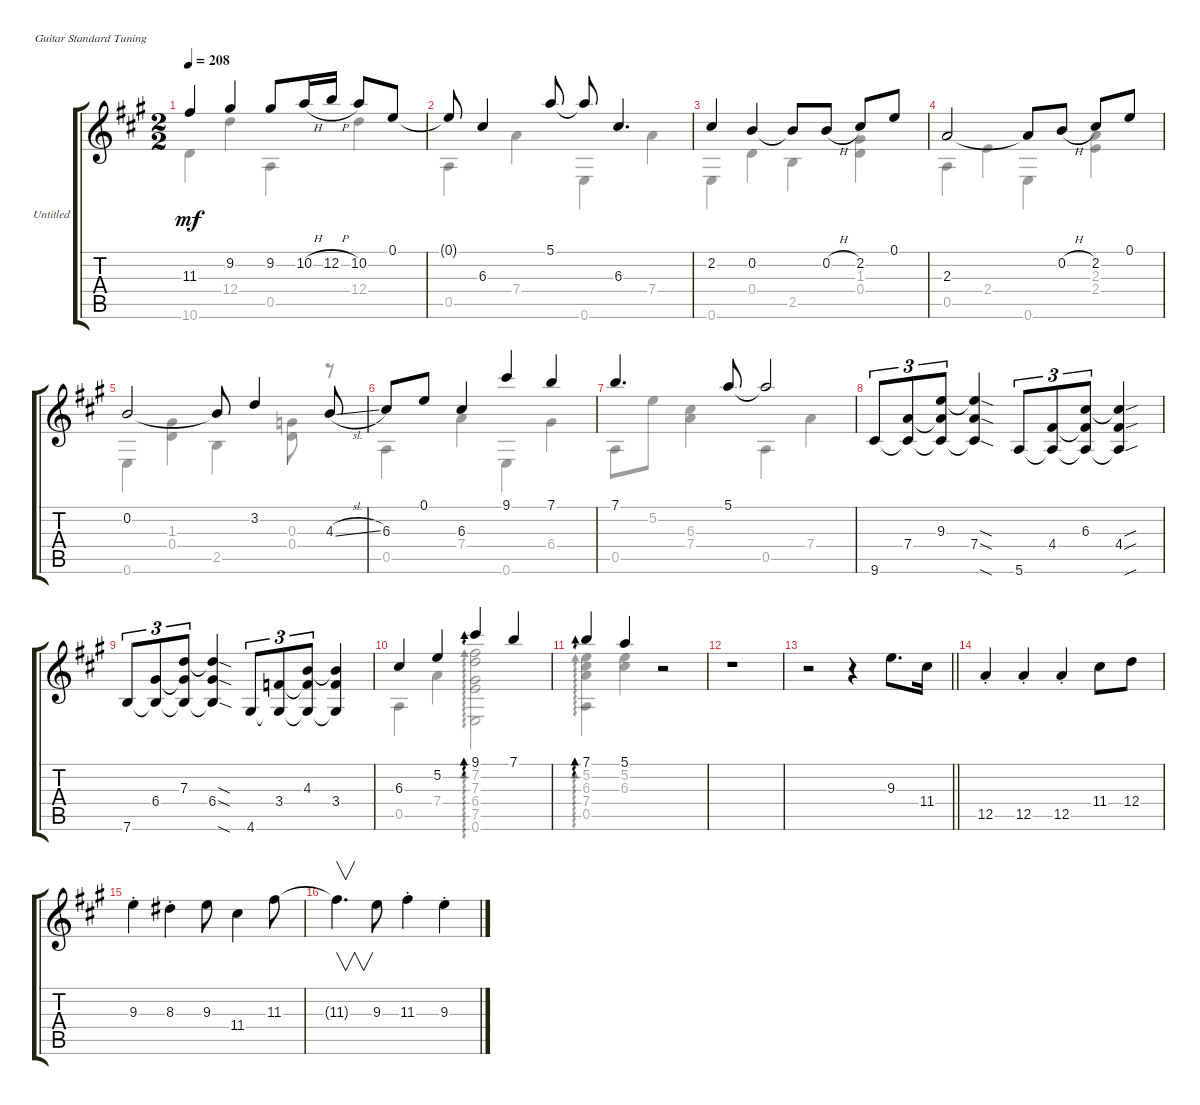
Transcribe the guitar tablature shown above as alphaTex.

\bracketExtendMode groupsimilarinstruments
\firstSystemTrackNameOrientation horizontal
\otherSystemsTrackNameOrientation horizontal
\track ("Untitled" "Untitled") {instrument acousticguitarsteel}
\staff {score tabs}
\tuning (E4 B3 G3 D3 A2 E2)
\voice
\ts (2 2)
\tempo 208
\clef g2
\ks a
11.3.4{dy mf} 9.2.4 9.2.8 10.2{h}.16 12.2{h}.16 10.2.8 0.1.8 |
0.1{t}.8 6.3.4 5.1.8 5.1{t}.8 6.3.4{d} |
2.2.4 0.2.4 0.2{t}.8 0.2{h}.8 2.2.8 0.1.8 |
2.3.2 2.3{t}.8 0.2{h}.8 2.2.8 0.1.8 |
0.2.2 0.2{t}.8 3.2.4 4.3{sl}.8 |
6.3.8 0.1.8 6.3.4 9.1.4 7.1.4 |
7.1.4{d} 5.1.8 5.1{t}.2 |
9.6.8{tu (3 2)} (7.4 9.6{t}).8{tu (3 2)} (9.3 7.4{t} 9.6{t}).8{tu (3 2)} (9.3{sod t} 7.4{sod} 9.6{sod t}).4 5.6.8{tu (3 2)} (4.4 5.6{t}).8{tu (3 2)} (6.3 4.4{t} 5.6{t}).8{tu (3 2)} (6.3{sou t} 4.4{sou} 5.6{sou t}).4 |
7.6.8{tu (3 2)} (6.4 7.6{t}).8{tu (3 2)} (7.3 6.4{t} 7.6{t}).8{tu (3 2)} (7.3{sod t} 6.4{sod} 7.6{sod t}).4 4.6.8{tu (3 2)} (3.4 4.6{t}).8{tu (3 2)} (4.3 3.4{t} 4.6{t}).8{tu (3 2)} (4.3{t} 3.4 4.6{t}).4 |
6.3.4 5.2.4 9.1.4{ad 0} 7.1.4 |
7.1.4{ad 0} 5.1.4 r.2 |
r.1 |
\barLineRight lightlight
r.2 r.4 9.3.8{d} 11.4.16 |
\section ("" "")
12.5{st}.4 12.5{st}.4 12.5{st}.4 11.4.8 12.4.8 |
9.3{st}.4 8.3{st}.4 9.3.8 11.4.4 11.3.8 |
11.3{t}.4{v d} 9.3.8 11.3{st}.4 9.3{st}.4
\voice
\clef g2
\ottava regular
\simile none
\ks a
10.6.4{dy mf} 12.4.4 0.5.4 12.4.4 |
0.5.4 7.4.4 0.6.4 7.4.4 |
0.6.4 0.4.4 2.5.4 (1.3 0.4).4 |
0.5.4 2.4.4 0.6.4 (2.3 2.4).4 |
0.6.4 (1.3 0.4).4 2.5.4 (0.3 0.4).8 r.8 |
0.5.4 7.4.4 0.6.4 6.4.4 |
0.5.8 5.2.8 (6.3 7.4).4 0.5.4 7.4.4 |
|
|
0.5.4 7.4.4 (7.2 7.3 6.4 7.5 0.6).2{ad 0} |
(5.2 6.3 7.4 0.5).4{ad 0} (5.2 6.3).4 r.2 |
|
\barLineRight lightlight
|
|
|
